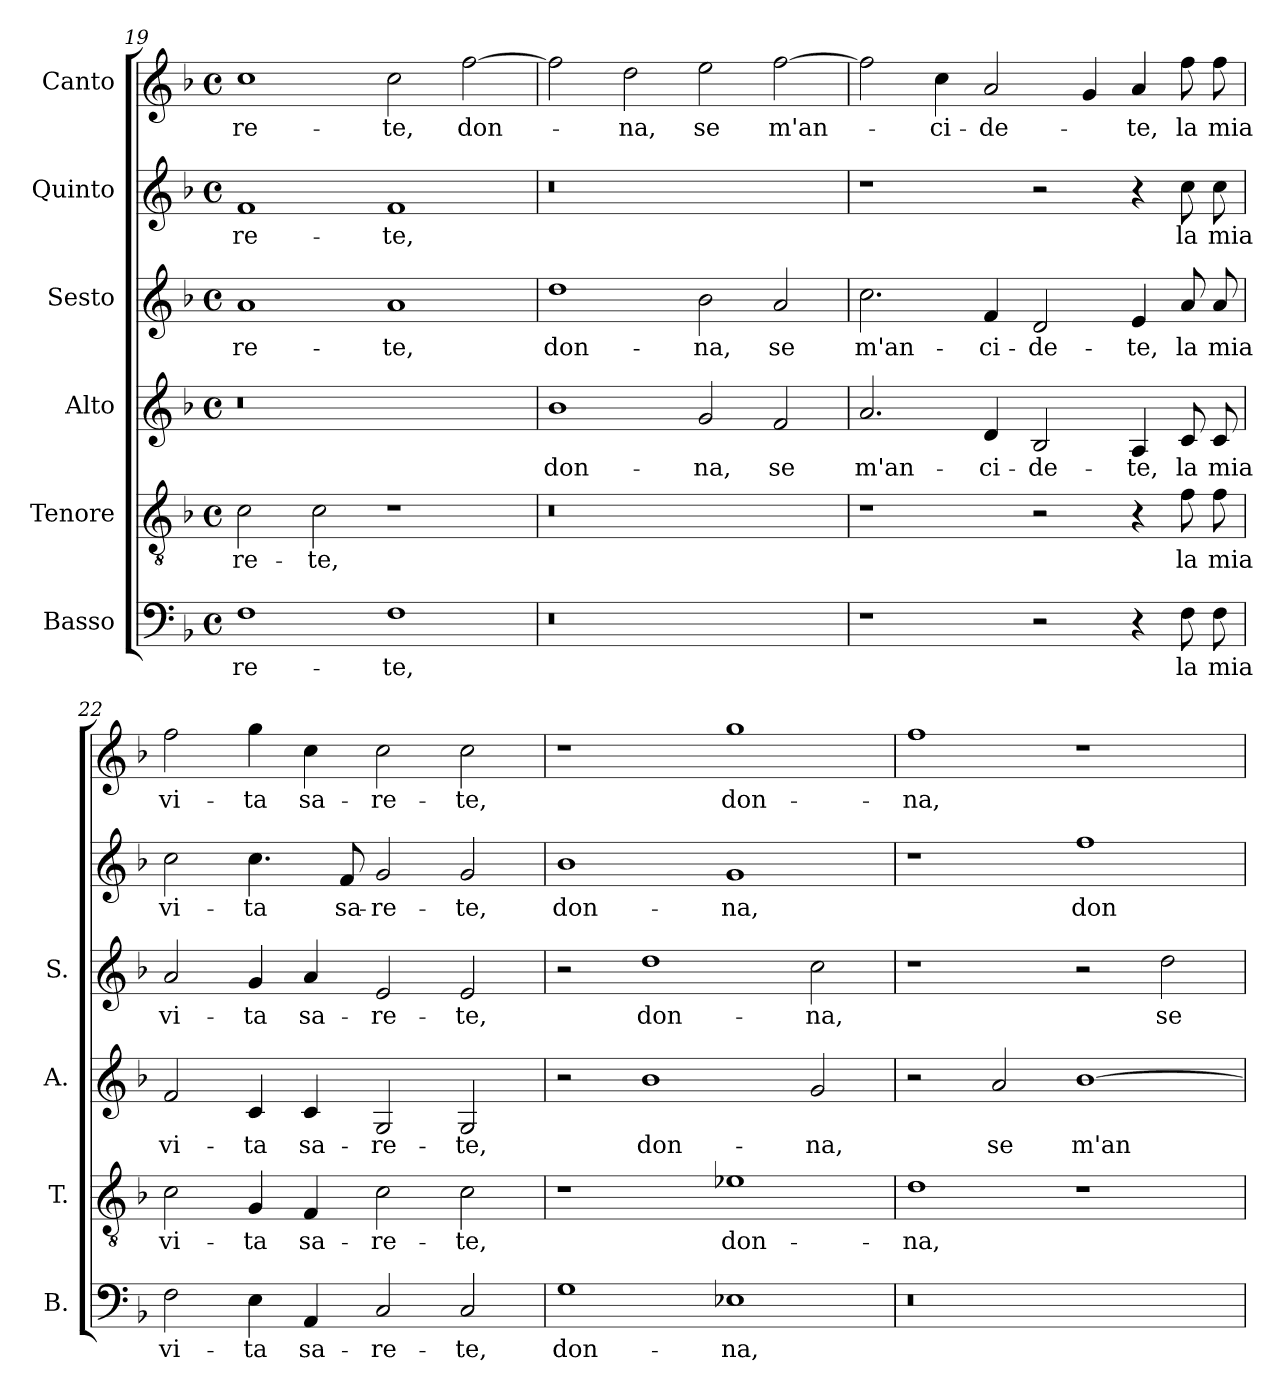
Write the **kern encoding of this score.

**kern	**text	**kern	**text	**kern	**text	**kern	**text	**kern	**text	**kern	**text
*part6	*part6	*part5	*part5	*part4	*part4	*part3	*part3	*part2	*part2	*part1	*part1
*staff6	*staff6	*staff5	*staff5	*staff4	*staff4	*staff3	*staff3	*staff2	*staff2	*staff1	*staff1
*I"Basso	*	*I"Tenore	*	*I"Alto	*	*I"Sesto	*	*I"Quinto	*	*I"Canto	*
*I'B.	*	*I'T.	*	*I'A.	*	*I'S.	*	*	*	*	*
*clefF4	*	*clefGv2	*	*clefG2	*	*clefG2	*	*clefG2	*	*clefG2	*
*k[b-]	*	*k[b-]	*	*k[b-]	*	*k[b-]	*	*k[b-]	*	*k[b-]	*
*F:	*	*F:	*	*F:	*	*F:	*	*F:	*	*F:	*
*M4/4	*	*M4/4	*	*M4/4	*	*M4/4	*	*M4/4	*	*M4/4	*
*met(c)	*	*met(c)	*	*met(c)	*	*met(c)	*	*met(c)	*	*met(c)	*
=19	=19	=19	=19	=19	=19	=19	=19	=19	=19	=19	=19
!	!	!	!	!LO:N:vis=0	!	!	!	!	!	!	!
1F\	-re-	2c\	-re-	1r	.	1a/	-re-	1f/	-re-	1cc\	-re-
.	.	2c\	-te,	.	.	.	.	.	.	.	.
1F\	-te,	1r	.	1ryy	.	1a/	-te,	1f/	-te,	2cc\	-te,
.	.	.	.	.	.	.	.	.	.	[2ff\	don-
=20	=20	=20	=20	=20	=20	=20	=20	=20	=20	=20	=20
!LO:N:vis=0	!	!LO:N:vis=0	!	!	!	!	!	!LO:N:vis=0	!	!	!
1r	.	1r	.	1b-\	don-	1dd\	don-	1r	.	2ff\]	.
.	.	.	.	.	.	.	.	.	.	2dd\	-na,
1ryy	.	1ryy	.	2g/	-na,	2b-\	-na,	1ryy	.	2ee\	se
.	.	.	.	2f/	se	2a/	se	.	.	[2ff\	m'an-
=21	=21	=21	=21	=21	=21	=21	=21	=21	=21	=21	=21
1r	.	1r	.	2.a/	m'an-	2.cc\	m'an-	1r	.	2ff\]	.
.	.	.	.	.	.	.	.	.	.	4cc\	-ci-
.	.	.	.	4d/	-ci-	4f/	-ci-	.	.	2a/	-de-
2r	.	2r	.	2B-/	-de-	2d/	-de-	2r	.	.	.
.	.	.	.	.	.	.	.	.	.	4g/	.
4r	.	4r	.	4A/	-te,	4e/	-te,	4r	.	4a/	-te,
8F\	la	8f\	la	8c/	la	8a/	la	8cc\	la	8ff\	la
8F\	mia	8f\	mia	8c/	mia	8a/	mia	8cc\	mia	8ff\	mia
=22	=22	=22	=22	=22	=22	=22	=22	=22	=22	=22	=22
2F\	vi-	2c\	vi-	2f/	vi-	2a/	vi-	2cc\	vi-	2ff\	vi-
4E\	-ta	4G/	-ta	4c/	-ta	4g/	-ta	4.cc\	-ta	4gg\	-ta
4AA/	sa-	4F/	sa-	4c/	sa-	4a/	sa-	.	.	4cc\	sa-
.	.	.	.	.	.	.	.	8f/	sa-	.	.
2C/	-re-	2c\	-re-	2G/	-re-	2e/	-re-	2g/	-re-	2cc\	-re-
2C/	-te,	2c\	-te,	2G/	-te,	2e/	-te,	2g/	-te,	2cc\	-te,
=23	=23	=23	=23	=23	=23	=23	=23	=23	=23	=23	=23
1G\	don-	1r	.	2r	.	2r	.	1b-\	don-	1r	.
.	.	.	.	1b-\	don-	1dd\	don-	.	.	.	.
1E-X\	-na,	1e-X\	don-	.	.	.	.	1g/	-na,	1gg\	don-
.	.	.	.	2g/	-na,	2cc\	-na,	.	.	.	.
=24	=24	=24	=24	=24	=24	=24	=24	=24	=24	=24	=24
!LO:N:vis=0	!	!	!	!	!	!	!	!	!	!	!
1r	.	1d\	-na,	2r	.	1r	.	1r	.	1ff\	-na,
.	.	.	.	2a/	se	.	.	.	.	.	.
1ryy	.	1r	.	[1b-\	m'an-	2r	.	1ff\	don-	1r	.
.	.	.	.	.	.	2dd\	se	.	.	.	.
=	=	=	=	=	=	=	=	=	=	=	=
*-	*-	*-	*-	*-	*-	*-	*-	*-	*-	*-	*-
